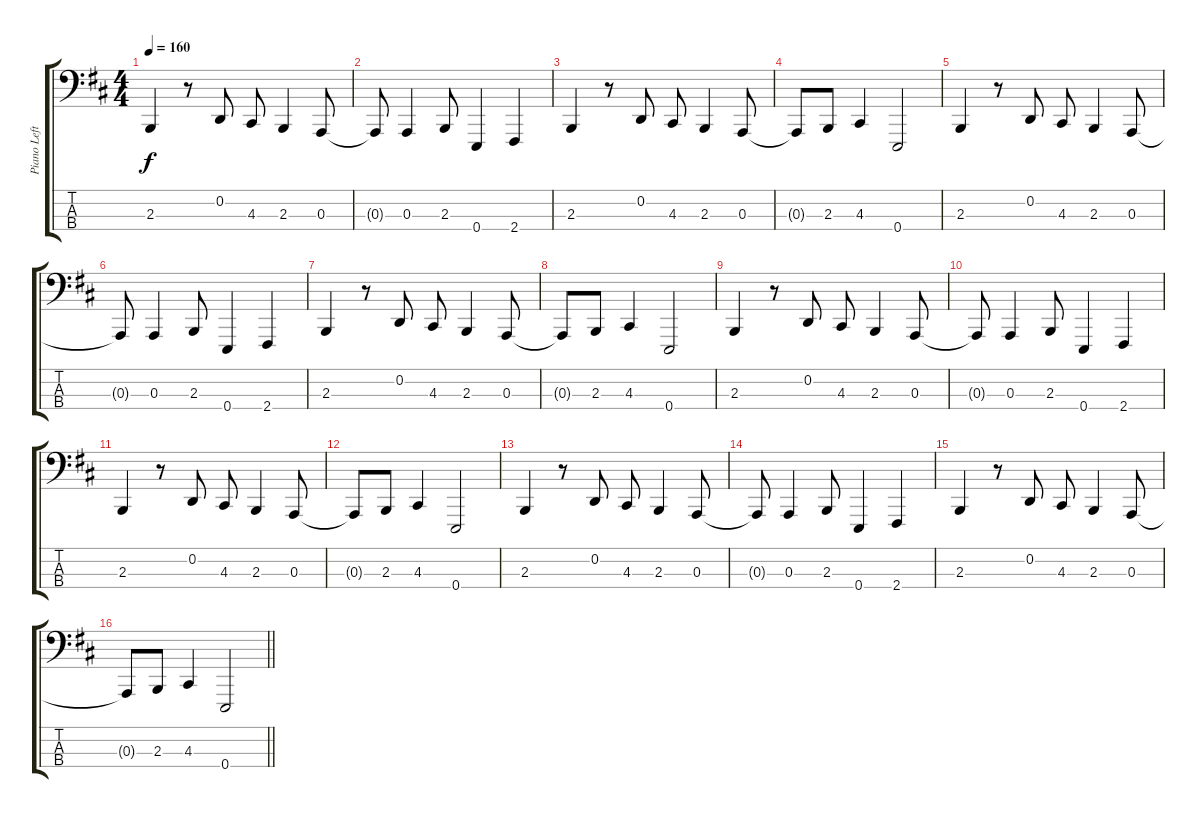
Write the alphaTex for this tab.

\track ("Piano Left Hand" "Piano Left") {instrument electricgrandpiano}
\staff {score tabs}
\tuning (G2 D2 A1 E1) {hide}
\ts (4 4)
\tempo 160
\clef f4
\ks d
2.3.4{dy f} r.8 0.2.8 4.3.8 2.3.4 0.3.8 |
0.3{t}.8 0.3.4 2.3.8 0.4.4 2.4.4 |
2.3.4 r.8 0.2.8 4.3.8 2.3.4 0.3.8 |
0.3{t}.8 2.3.8 4.3.4 0.4.2 |
2.3.4 r.8 0.2.8 4.3.8 2.3.4 0.3.8 |
0.3{t}.8 0.3.4 2.3.8 0.4.4 2.4.4 |
2.3.4 r.8 0.2.8 4.3.8 2.3.4 0.3.8 |
0.3{t}.8 2.3.8 4.3.4 0.4.2 |
2.3.4 r.8 0.2.8 4.3.8 2.3.4 0.3.8 |
0.3{t}.8 0.3.4 2.3.8 0.4.4 2.4.4 |
2.3.4 r.8 0.2.8 4.3.8 2.3.4 0.3.8 |
0.3{t}.8 2.3.8 4.3.4 0.4.2 |
2.3.4 r.8 0.2.8 4.3.8 2.3.4 0.3.8 |
0.3{t}.8 0.3.4 2.3.8 0.4.4 2.4.4 |
2.3.4 r.8 0.2.8 4.3.8 2.3.4 0.3.8 |
\barLineRight lightlight
0.3{t}.8 2.3.8 4.3.4 0.4.2
